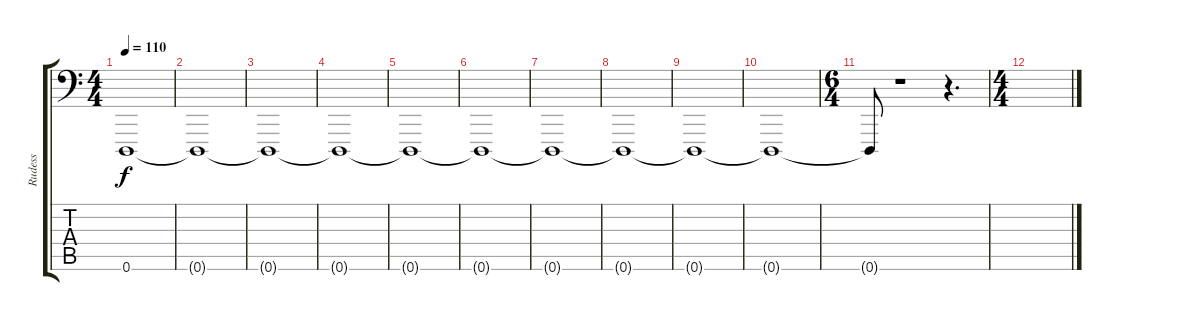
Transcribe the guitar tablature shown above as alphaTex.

\track ("Rudess" "Rudess") {instrument stringensemble1}
\staff {score tabs}
\tuning (D3 A2 F2 C2 G1 D1) {hide}
\ts (4 4)
\tempo 110
\clef f4
\ks c
0.6{t}.1{dy f balance 0} |
0.6{t}.1{balance 16} |
0.6{t}.1{balance 0} |
0.6{t}.1{balance 16} |
0.6{t}.1{balance 0} |
0.6{t}.1{balance 8} |
0.6{t}.1 |
0.6{t}.1 |
0.6{t}.1 |
0.6{t}.1 |
\ts (6 4)
0.6{t}.8 r.1 r.4{d} |
\ts (4 4)
